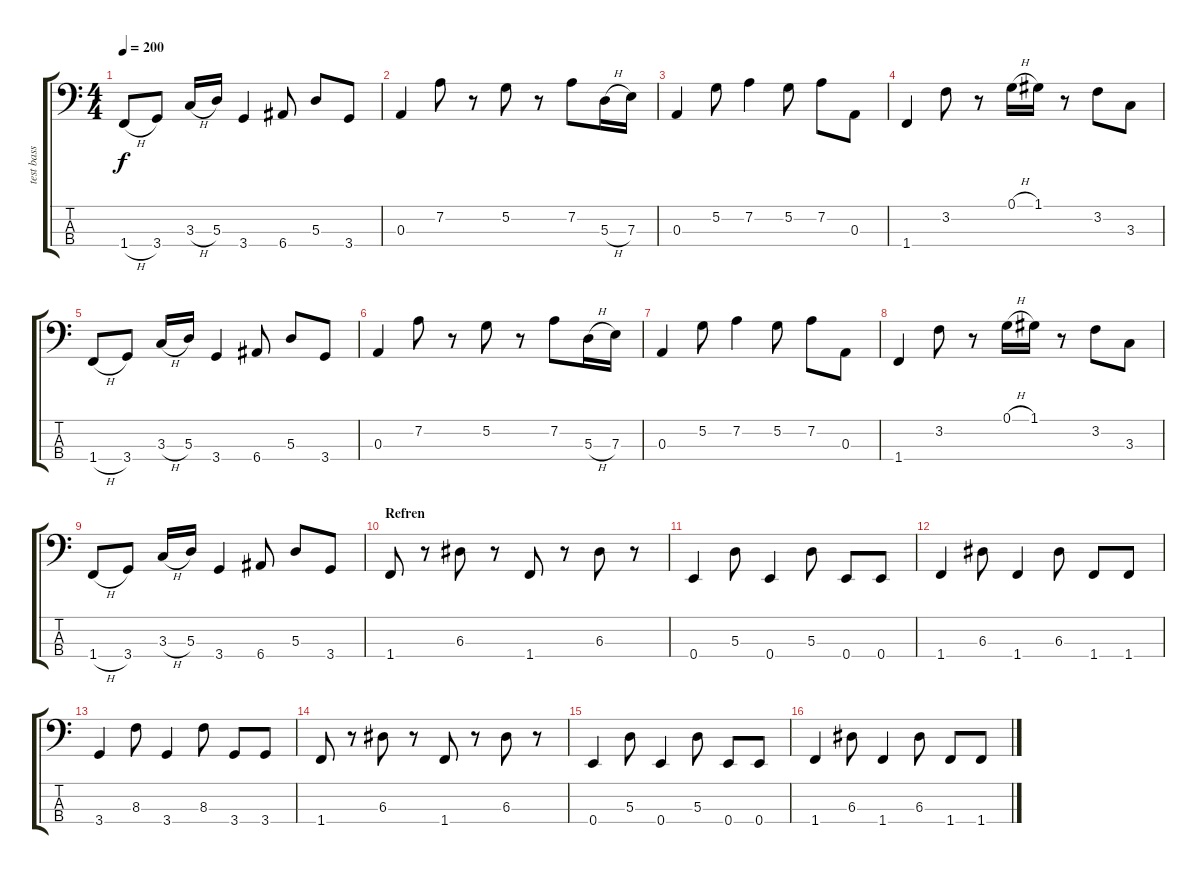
\track ("test bass" "test bass") {instrument electricbassfinger}
\staff {score tabs}
\tuning (G2 D2 A1 E1) {hide}
\ts (4 4)
\tempo 200
\clef f4
\ks c
1.4{h}.8{dy f} 3.4.8 3.3{h}.16 5.3.16 3.4.4 6.4.8 5.3.8 3.4.8 |
0.3.4 7.2.8 r.8 5.2.8 r.8 7.2.8 5.3{h}.16 7.3.16 |
0.3.4 5.2.8 7.2.4 5.2.8 7.2.8 0.3.8 |
1.4.4 3.2.8 r.8 0.1{h}.16 1.1.16 r.8 3.2.8 3.3.8 |
1.4{h}.8 3.4.8 3.3{h}.16 5.3.16 3.4.4 6.4.8 5.3.8 3.4.8 |
0.3.4 7.2.8 r.8 5.2.8 r.8 7.2.8 5.3{h}.16 7.3.16 |
0.3.4 5.2.8 7.2.4 5.2.8 7.2.8 0.3.8 |
1.4.4 3.2.8 r.8 0.1{h}.16 1.1.16 r.8 3.2.8 3.3.8 |
1.4{h}.8 3.4.8 3.3{h}.16 5.3.16 3.4.4 6.4.8 5.3.8 3.4.8 |
\section ("" "Refren")
1.4.8 r.8 6.3.8 r.8 1.4.8 r.8 6.3.8 r.8 |
0.4.4 5.3.8 0.4.4 5.3.8 0.4.8 0.4.8 |
1.4.4 6.3.8 1.4.4 6.3.8 1.4.8 1.4.8 |
3.4.4 8.3.8 3.4.4 8.3.8 3.4.8 3.4.8 |
1.4.8 r.8 6.3.8 r.8 1.4.8 r.8 6.3.8 r.8 |
0.4.4 5.3.8 0.4.4 5.3.8 0.4.8 0.4.8 |
1.4.4 6.3.8 1.4.4 6.3.8 1.4.8 1.4.8
